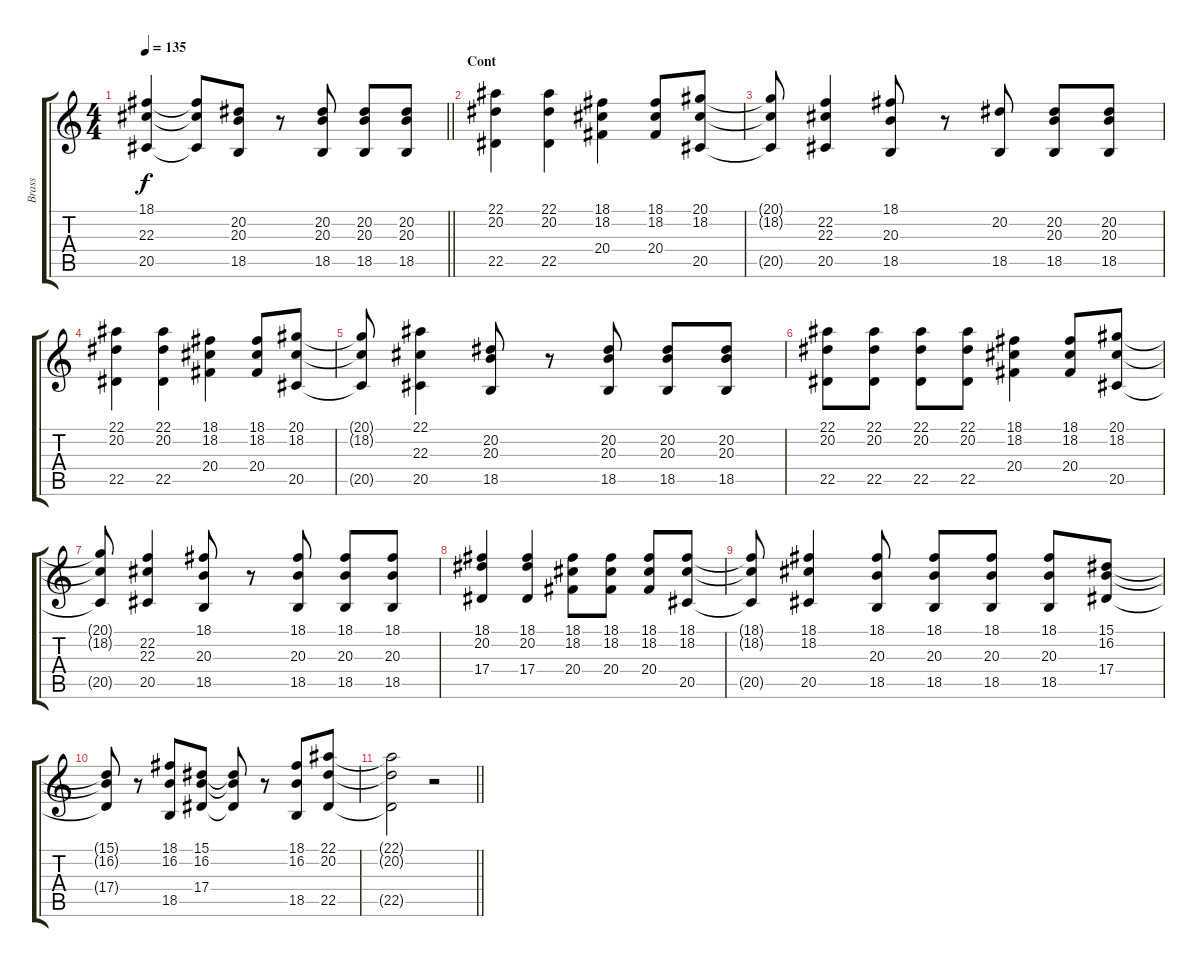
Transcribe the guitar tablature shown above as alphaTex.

\track ("Brass" "Brass") {instrument brasssection}
\staff {score tabs}
\tuning (C4 G3 Eb3 Bb2 F2 C2) {hide}
\ts (4 4)
\tempo 135
\clef g2
\barLineRight lightlight
\ks c
(18.1{t} 22.3{t} 20.5{t}).4{dy f} (18.1{t} 22.3{t} 20.5{t}).8 (20.2 20.3 18.5).8 r.8 (20.2 20.3 18.5).8 (20.2 20.3 18.5).8 (20.2 20.3 18.5).8 |
\section ("" "Cont")
(22.1 20.2 22.5).4 (22.1 20.2 22.5).4 (18.1 18.2 20.4).4 (18.1 18.2 20.4).8 (20.1 18.2 20.5).8 |
(20.1{t} 18.2{t} 20.5{t}).8 (22.2 22.3 20.5).4 (18.1 20.3 18.5).8 r.8 (20.2 18.5).8 (20.2 20.3 18.5).8 (20.2 20.3 18.5).8 |
(22.1 20.2 22.5).4 (22.1 20.2 22.5).4 (18.1 18.2 20.4).4 (18.1 18.2 20.4).8 (20.1 18.2 20.5).8 |
(20.1{t} 18.2{t} 20.5{t}).8 (22.1 22.3 20.5).4 (20.2 20.3 18.5).8 r.8 (20.2 20.3 18.5).8 (20.2 20.3 18.5).8 (20.2 20.3 18.5).8 |
(22.1 20.2 22.5).8 (22.1 20.2 22.5).8 (22.1 20.2 22.5).8 (22.1 20.2 22.5).8 (18.1 18.2 20.4).4 (18.1 18.2 20.4).8 (20.1 18.2 20.5).8 |
(20.1{t} 18.2{t} 20.5{t}).8 (22.2 22.3 20.5).4 (18.1 20.3 18.5).8 r.8 (18.1 20.3 18.5).8 (18.1 20.3 18.5).8 (18.1 20.3 18.5).8 |
(18.1 20.2 17.4).4 (18.1 20.2 17.4).4 (18.1 18.2 20.4).8 (18.1 18.2 20.4).8 (18.1 18.2 20.4).8 (18.1 18.2 20.5).8 |
(18.1{t} 18.2{t} 20.5{t}).8 (18.1 18.2 20.5).4 (18.1 20.3 18.5).8 (18.1 20.3 18.5).8 (18.1 20.3 18.5).8 (18.1 20.3 18.5).8 (15.1 16.2 17.4).8 |
(15.1{t} 16.2{t} 17.4{t}).8 r.8 (18.1 16.2 18.5).8 (15.1 16.2 17.4).8 (15.1{t} 16.2{t} 17.4{t}).8 r.8 (18.1 16.2 18.5).8 (22.1 20.2 22.5).8 |
\barLineRight lightlight
(22.1{t} 20.2{t} 22.5{t}).2 r.2
